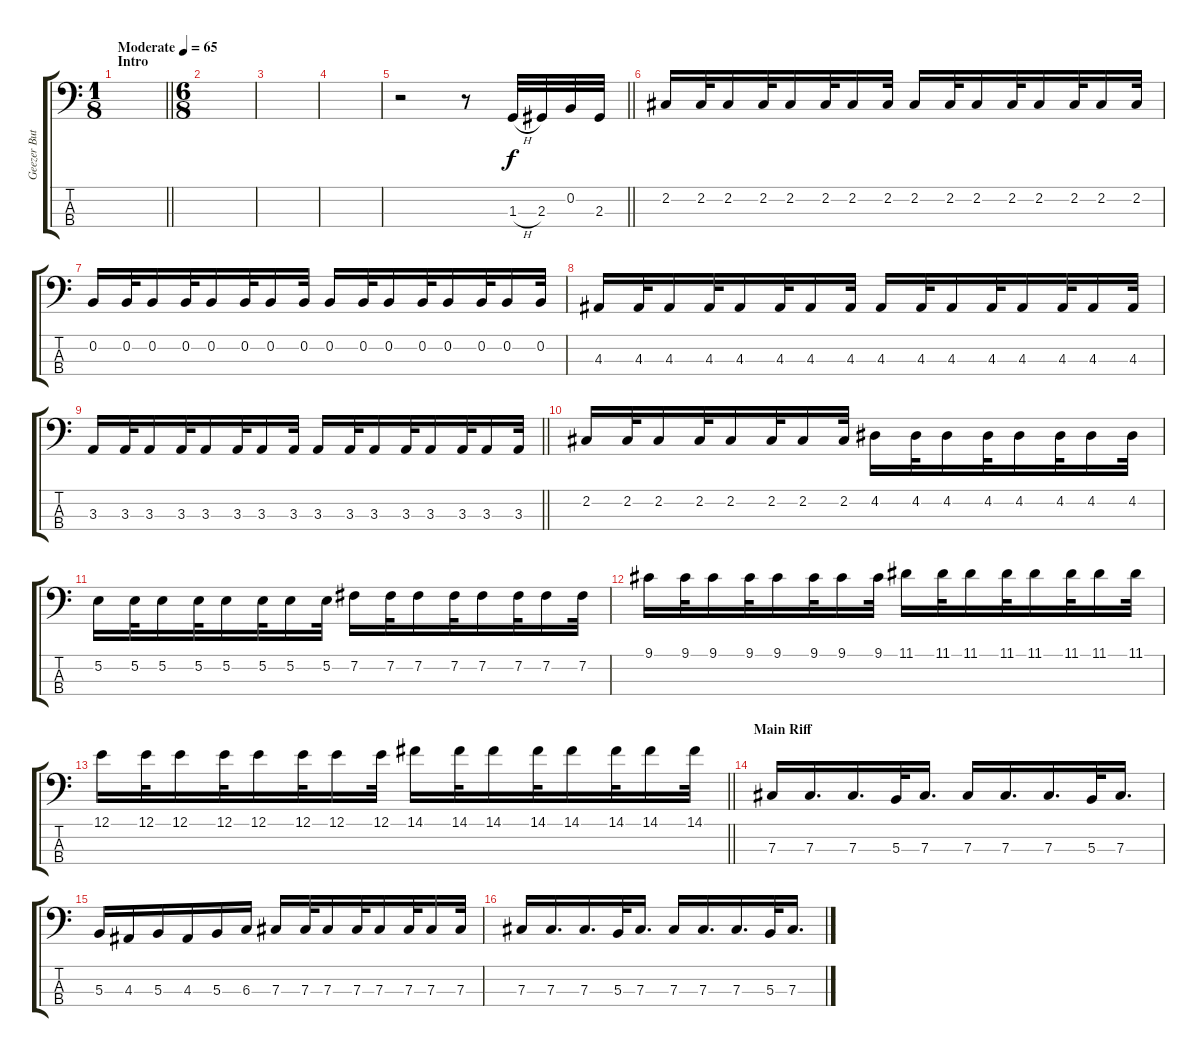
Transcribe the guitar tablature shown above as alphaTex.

\track ("Geezer Butler (Bass)" "Geezer But") {instrument electricbassfinger}
\staff {score tabs}
\tuning (E2 B1 Gb1 Db1) {hide}
\ts (1 8)
\section ("" "Intro")
\tempo (65 "Moderate")
\clef f4
\barLineRight lightlight
\ks c
|
\ts (6 8)
|
|
|
\barLineRight lightlight
r.2 r.8 1.3{h}.32 2.3.32 0.2.32 2.3.32 |
2.2.16 2.2.32 2.2.16 2.2.32 2.2.16 2.2.32 2.2.16 2.2.32 2.2.16 2.2.32 2.2.16 2.2.32 2.2.16 2.2.32 2.2.16 2.2.32 |
0.2.16 0.2.32 0.2.16 0.2.32 0.2.16 0.2.32 0.2.16 0.2.32 0.2.16 0.2.32 0.2.16 0.2.32 0.2.16 0.2.32 0.2.16 0.2.32 |
4.3.16 4.3.32 4.3.16 4.3.32 4.3.16 4.3.32 4.3.16 4.3.32 4.3.16 4.3.32 4.3.16 4.3.32 4.3.16 4.3.32 4.3.16 4.3.32 |
\barLineRight lightlight
3.3.16 3.3.32 3.3.16 3.3.32 3.3.16 3.3.32 3.3.16 3.3.32 3.3.16 3.3.32 3.3.16 3.3.32 3.3.16 3.3.32 3.3.16 3.3.32 |
2.2.16 2.2.32 2.2.16 2.2.32 2.2.16 2.2.32 2.2.16 2.2.32 4.2.16 4.2.32 4.2.16 4.2.32 4.2.16 4.2.32 4.2.16 4.2.32 |
5.2.16 5.2.32 5.2.16 5.2.32 5.2.16 5.2.32 5.2.16 5.2.32 7.2.16 7.2.32 7.2.16 7.2.32 7.2.16 7.2.32 7.2.16 7.2.32 |
9.1.16 9.1.32 9.1.16 9.1.32 9.1.16 9.1.32 9.1.16 9.1.32 11.1.16 11.1.32 11.1.16 11.1.32 11.1.16 11.1.32 11.1.16 11.1.32 |
\barLineRight lightlight
12.1.16 12.1.32 12.1.16 12.1.32 12.1.16 12.1.32 12.1.16 12.1.32 14.1.16 14.1.32 14.1.16 14.1.32 14.1.16 14.1.32 14.1.16 14.1.32 |
\section ("" "Main Riff")
7.3.16 7.3.16{d} 7.3.16{d} 5.3.32 7.3.16{d} 7.3.16 7.3.16{d} 7.3.16{d} 5.3.32 7.3.16{d} |
5.3.16 4.3.16 5.3.16 4.3.16 5.3.16 6.3.16 7.3.16 7.3.32 7.3.16 7.3.32 7.3.16 7.3.32 7.3.16 7.3.32 |
7.3.16 7.3.16{d} 7.3.16{d} 5.3.32 7.3.16{d} 7.3.16 7.3.16{d} 7.3.16{d} 5.3.32 7.3.16{d}
